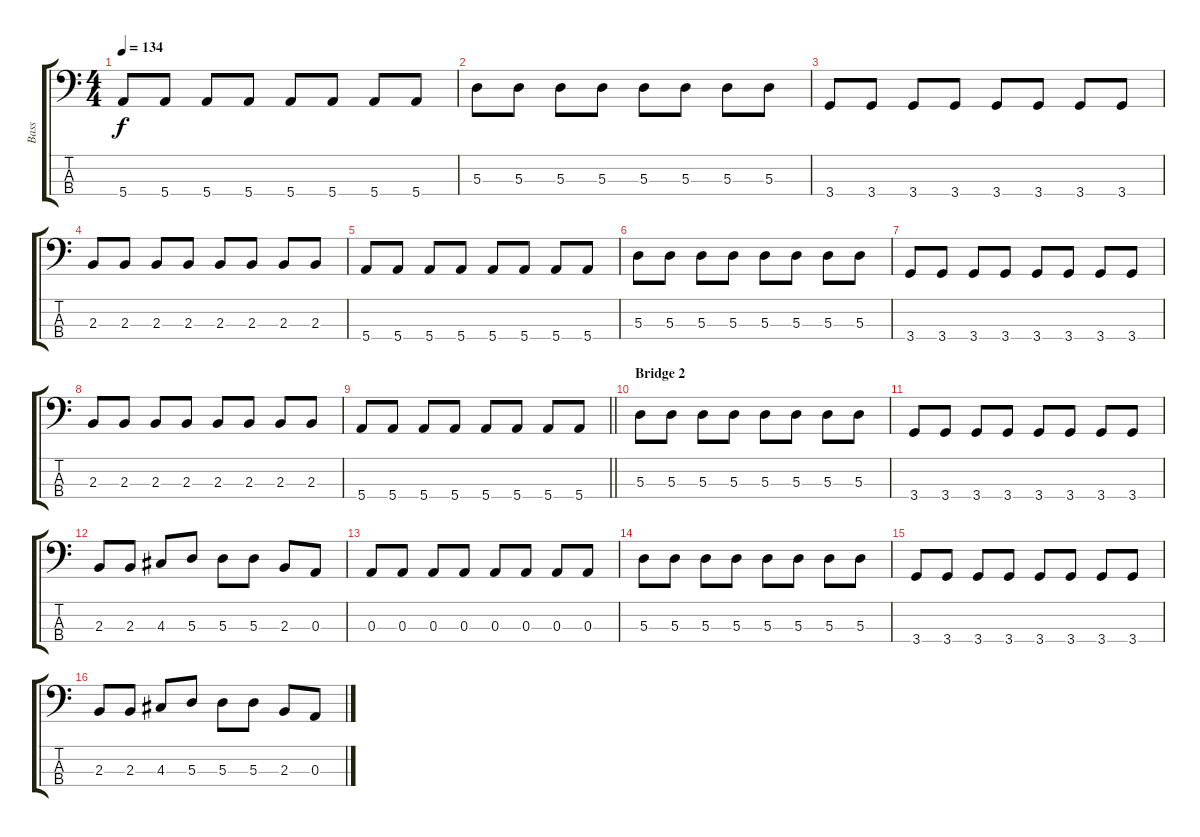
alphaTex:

\track ("Bass" "Bass") {instrument electricbassfinger}
\staff {score tabs}
\tuning (G2 D2 A1 E1) {hide}
\ts (4 4)
\tempo 134
\clef f4
\ks c
5.4.8{dy f} 5.4.8 5.4.8 5.4.8 5.4.8 5.4.8 5.4.8 5.4.8 |
5.3.8 5.3.8 5.3.8 5.3.8 5.3.8 5.3.8 5.3.8 5.3.8 |
3.4.8 3.4.8 3.4.8 3.4.8 3.4.8 3.4.8 3.4.8 3.4.8 |
2.3.8 2.3.8 2.3.8 2.3.8 2.3.8 2.3.8 2.3.8 2.3.8 |
5.4.8 5.4.8 5.4.8 5.4.8 5.4.8 5.4.8 5.4.8 5.4.8 |
5.3.8 5.3.8 5.3.8 5.3.8 5.3.8 5.3.8 5.3.8 5.3.8 |
3.4.8 3.4.8 3.4.8 3.4.8 3.4.8 3.4.8 3.4.8 3.4.8 |
2.3.8 2.3.8 2.3.8 2.3.8 2.3.8 2.3.8 2.3.8 2.3.8 |
\barLineRight lightlight
5.4.8 5.4.8 5.4.8 5.4.8 5.4.8 5.4.8 5.4.8 5.4.8 |
\section ("" "Bridge 2")
5.3.8 5.3.8 5.3.8 5.3.8 5.3.8 5.3.8 5.3.8 5.3.8 |
3.4.8 3.4.8 3.4.8 3.4.8 3.4.8 3.4.8 3.4.8 3.4.8 |
2.3.8 2.3.8 4.3.8 5.3.8 5.3.8 5.3.8 2.3.8 0.3.8 |
0.3.8 0.3.8 0.3.8 0.3.8 0.3.8 0.3.8 0.3.8 0.3.8 |
5.3.8 5.3.8 5.3.8 5.3.8 5.3.8 5.3.8 5.3.8 5.3.8 |
3.4.8 3.4.8 3.4.8 3.4.8 3.4.8 3.4.8 3.4.8 3.4.8 |
2.3.8 2.3.8 4.3.8 5.3.8 5.3.8 5.3.8 2.3.8 0.3.8
